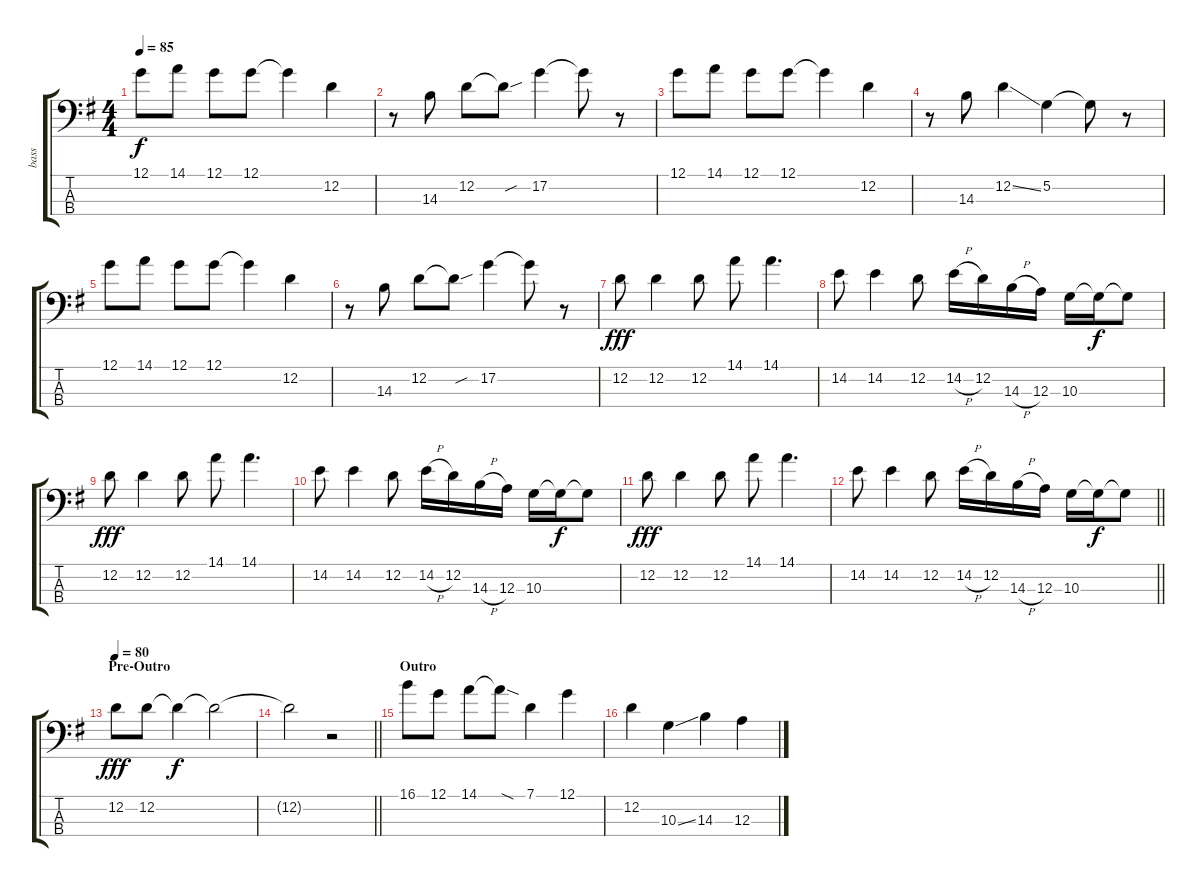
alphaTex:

\track ("bass" "bass") {instrument electricbassfinger}
\staff {score tabs}
\tuning (G2 D2 A1 E1) {hide}
\ts (4 4)
\tempo 85
\clef f4
\ks g
12.1.8{dy f} 14.1.8 12.1.8 12.1.8 12.1{t}.4 12.2.4 |
r.8 14.3.8 12.2.8 12.2{sou t}.8 17.2.4 17.2{t}.8 r.8 |
12.1.8 14.1.8 12.1.8 12.1.8 12.1{t}.4 12.2.4 |
r.8 14.3.8 12.2{ss}.4 5.2.4 5.2{t}.8 r.8 |
12.1.8 14.1.8 12.1.8 12.1.8 12.1{t}.4 12.2.4 |
r.8 14.3.8 12.2.8 12.2{sou t}.8 17.2.4 17.2{t}.8 r.8 |
12.2.8{dy fff} 12.2.4 12.2.8 14.1.8 14.1.4{d} |
14.2.8 14.2.4 12.2.8 14.2{h}.16 12.2.16 14.3{h}.16 12.3.16 10.3.16 10.3{t}.16{dy f} 10.3{t}.8 |
12.2.8{dy fff} 12.2.4 12.2.8 14.1.8 14.1.4{d} |
14.2.8 14.2.4 12.2.8 14.2{h}.16 12.2.16 14.3{h}.16 12.3.16 10.3.16 10.3{t}.16{dy f} 10.3{t}.8 |
12.2.8{dy fff} 12.2.4 12.2.8 14.1.8 14.1.4{d} |
\barLineRight lightlight
14.2.8 14.2.4 12.2.8 14.2{h}.16 12.2.16 14.3{h}.16 12.3.16 10.3.16 10.3{t}.16{dy f} 10.3{t}.8 |
\section ("" "Pre-Outro")
\tempo 80
12.2.8{dy fff} 12.2.8 12.2{t}.4{dy f} 12.2{t}.2 |
\barLineRight lightlight
12.2{t}.2 r.2 |
\section ("" "Outro")
16.1.8 12.1.8 14.1.8 14.1{sod t}.8 7.1.4 12.1.4 |
12.2.4 10.3{ss}.4 14.3.4 12.3.4
